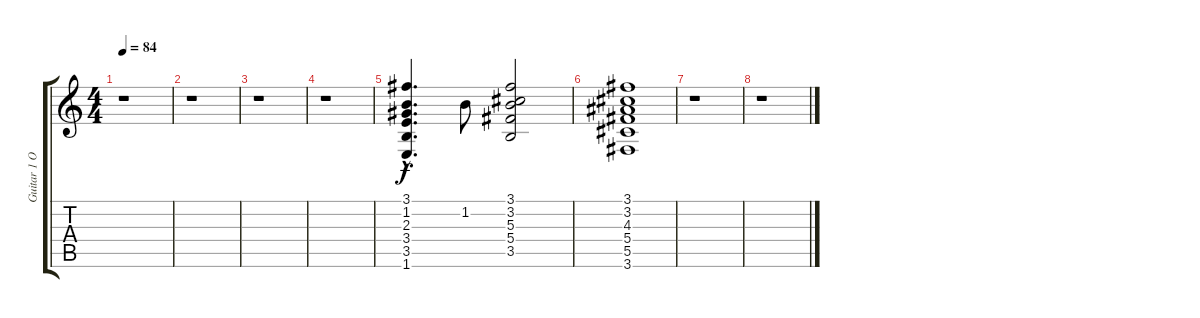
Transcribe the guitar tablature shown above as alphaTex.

\track ("Guitar 1 Overdrive" "Guitar 1 O") {instrument overdrivenguitar}
\staff {score tabs}
\tuning (Eb4 Bb3 Gb3 Db3 Ab2 Eb2) {hide}
\ts (4 4)
\tempo 84
\clef g2
\ks c
r.1{dy f} |
r.1 |
r.1 |
r.1 |
(3.1{hac} 1.2{hac} 2.3{hac} 3.4{hac} 3.5{hac} 1.6{hac}).4{d} 1.2.8 (3.1 3.2 5.3 5.4 3.5).2 |
(3.1 3.2 4.3 5.4 5.5 3.6).1 |
r.1 |
r.1
